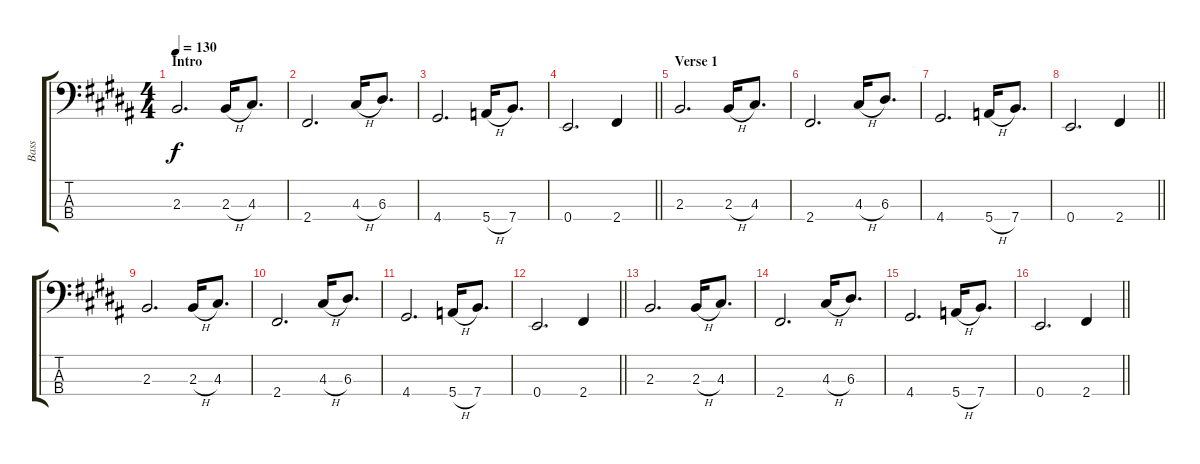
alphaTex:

\track ("Bass" "Bass") {instrument electricbassfinger}
\staff {score tabs}
\tuning (G2 D2 A1 E1) {hide}
\ts (4 4)
\section ("" "Intro")
\tempo 130
\clef f4
\ks b
2.3.2{d dy f instrument electricbassfinger} 2.3{h}.16 4.3.8{d} |
2.4.2{d} 4.3{h}.16 6.3.8{d} |
4.4.2{d} 5.4{h}.16 7.4.8{d} |
\barLineRight lightlight
0.4.2{d} 2.4.4 |
\section ("" "Verse 1")
2.3.2{d} 2.3{h}.16 4.3.8{d} |
2.4.2{d} 4.3{h}.16 6.3.8{d} |
4.4.2{d} 5.4{h}.16 7.4.8{d} |
\barLineRight lightlight
0.4.2{d} 2.4.4 |
2.3.2{d} 2.3{h}.16 4.3.8{d} |
2.4.2{d} 4.3{h}.16 6.3.8{d} |
4.4.2{d} 5.4{h}.16 7.4.8{d} |
\barLineRight lightlight
0.4.2{d} 2.4.4 |
2.3.2{d} 2.3{h}.16 4.3.8{d} |
2.4.2{d} 4.3{h}.16 6.3.8{d} |
4.4.2{d} 5.4{h}.16 7.4.8{d} |
\barLineRight lightlight
0.4.2{d} 2.4.4
